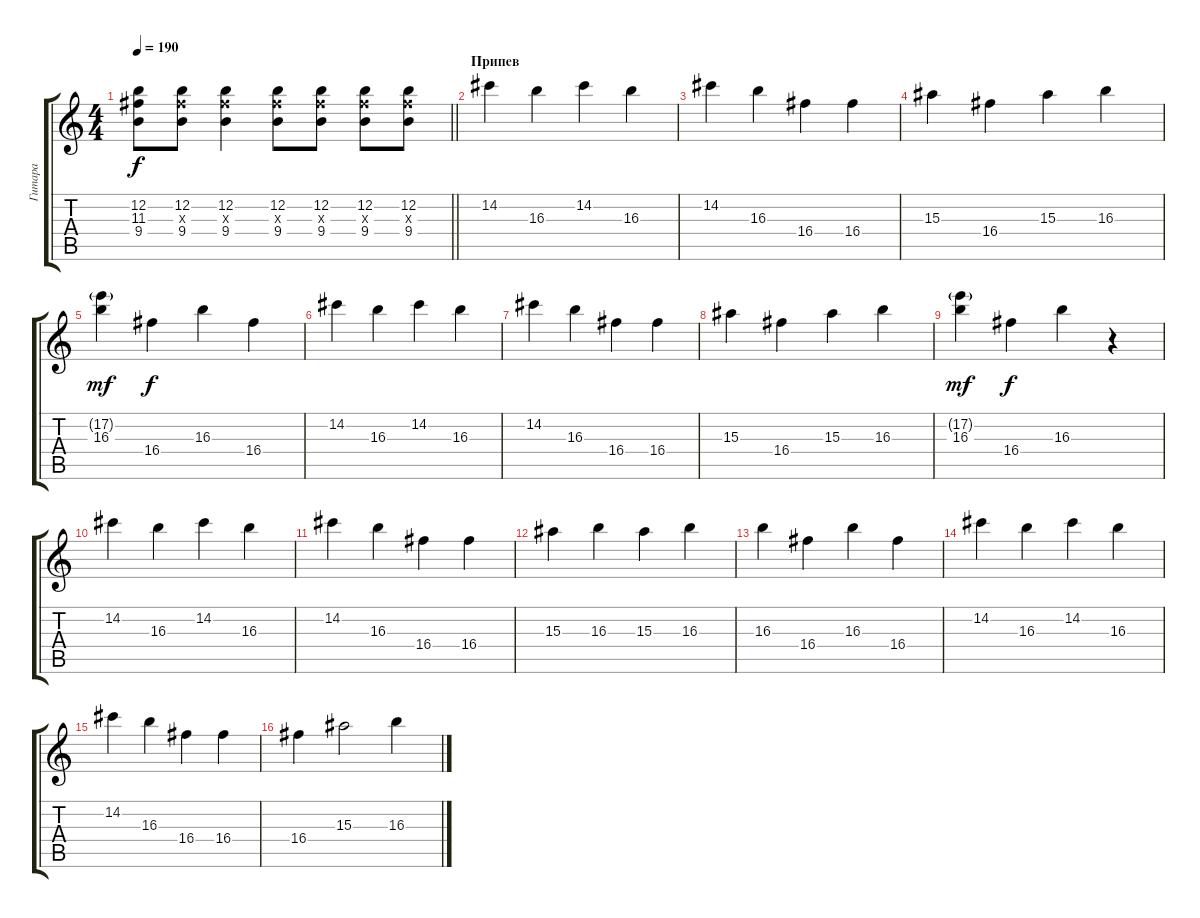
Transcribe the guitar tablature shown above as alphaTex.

\track ("Гитара" "Гитара") {instrument distortionguitar}
\staff {score tabs}
\tuning (E4 B3 G3 D3 A2 E2) {hide}
\ts (4 4)
\tempo 190
\clef g2
\barLineRight lightlight
\ks c
(12.2{t} 11.3{t} 9.4{t}).8{dy f} (12.2 11.3{x} 9.4).8 (12.2 11.3{x} 9.4).4 (12.2 11.3{x} 9.4).8 (12.2 11.3{x} 9.4).8 (12.2 11.3{x} 9.4).8 (12.2 11.3{x} 9.4).8 |
\section ("" "Припев")
14.2.4 16.3.4 14.2.4 16.3.4 |
14.2.4 16.3.4 16.4.4 16.4.4 |
15.3.4 16.4.4 15.3.4 16.3.4 |
(17.2{g} 16.3).4{dy mf} 16.4.4{dy f} 16.3.4 16.4.4 |
14.2.4 16.3.4 14.2.4 16.3.4 |
14.2.4 16.3.4 16.4.4 16.4.4 |
15.3.4 16.4.4 15.3.4 16.3.4 |
(17.2{g} 16.3).4{dy mf} 16.4.4{dy f} 16.3.4 r.4 |
14.2.4 16.3.4 14.2.4 16.3.4 |
14.2.4 16.3.4 16.4.4 16.4.4 |
15.3.4 16.3.4 15.3.4 16.3.4 |
16.3.4 16.4.4 16.3.4 16.4.4 |
14.2.4 16.3.4 14.2.4 16.3.4 |
14.2.4 16.3.4 16.4.4 16.4.4 |
16.4.4 15.3.2 16.3.4
